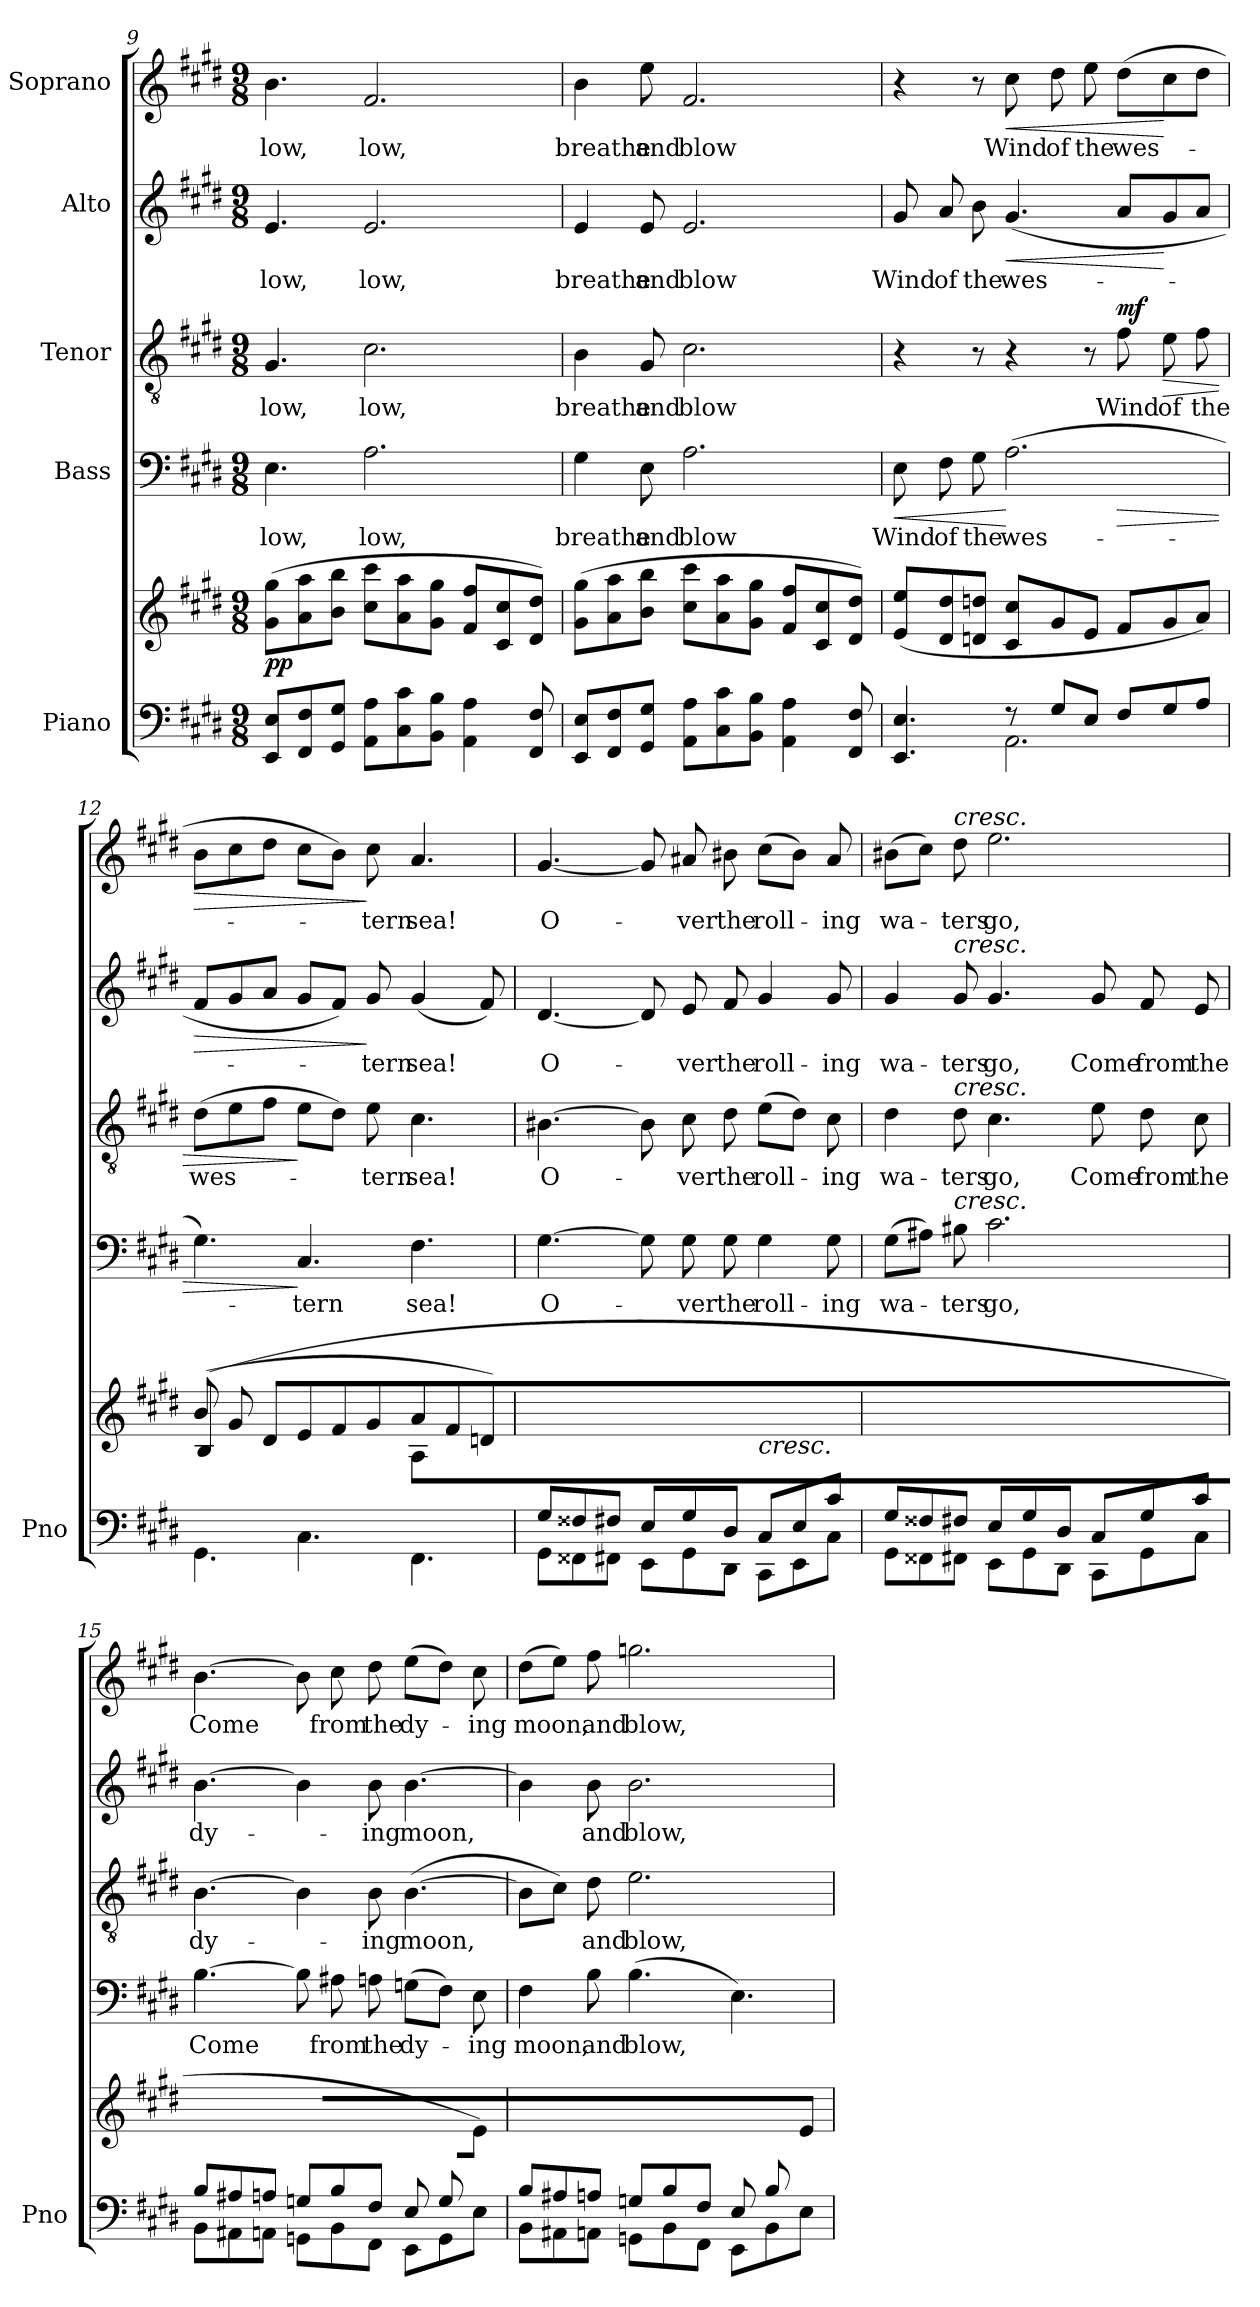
**kern	**kern	**dynam	**kern	**text	**dynam	**kern	**text	**dynam	**kern	**text	**dynam	**kern	**text	**dynam
*part5	*part5	*part5	*part4	*part4	*part4	*part3	*part3	*part3	*part2	*part2	*part2	*part1	*part1	*part1
*staff6	*staff5	*staff5/6	*staff4	*staff4	*staff4	*staff3	*staff3	*staff3	*staff2	*staff2	*staff2	*staff1	*staff1	*staff1
*I"Piano	*	*	*I"Bass	*	*	*I"Tenor	*	*	*I"Alto	*	*	*I"Soprano	*	*
*I'Pno	*	*	*	*	*	*	*	*	*	*	*	*	*	*
!!LO:PB:g=z
*clefF4	*clefG2	*	*clefF4	*	*	*clefGv2	*	*	*clefG2	*	*	*clefG2	*	*
*k[f#c#g#d#]	*k[f#c#g#d#]	*	*k[f#c#g#d#]	*	*	*k[f#c#g#d#]	*	*	*k[f#c#g#d#]	*	*	*k[f#c#g#d#]	*	*
*M9/8	*M9/8	*	*M9/8	*	*	*M9/8	*	*	*M9/8	*	*	*M9/8	*	*
=9	=9	=9	=9	=9	=9	=9	=9	=9	=9	=9	=9	=9	=9	=9
!	!	!LO:DY:b	!	!LO:LY:b	!	!	!LO:LY:b	!	!	!LO:LY:b	!	!	!LO:LY:b	!
8EE/ 8E/L	(8g#\ 8gg#\L	pp	4.E\	low,	.	4.G#/	low,	.	4.e/	low,	.	4.b\	low,	.
8FF#/ 8F#/	8a\ 8aa\	.	.	.	.	.	.	.	.	.	.	.	.	.
8GG#/ 8G#/J	8b\ 8bb\J	.	.	.	.	.	.	.	.	.	.	.	.	.
!	!	!	!	!LO:LY:b	!	!	!LO:LY:b	!	!	!LO:LY:b	!	!	!LO:LY:b	!
8AA\ 8A\L	8cc#\ 8ccc#\L	.	2.A\	low,	.	2.c#\	low,	.	2.e/	low,	.	2.f#/	low,	.
8C#\ 8c#\	8a\ 8aa\	.	.	.	.	.	.	.	.	.	.	.	.	.
8BB\ 8B\J	8g#\ 8gg#\J	.	.	.	.	.	.	.	.	.	.	.	.	.
4AA\ 4A\	8f#/ 8ff#/L	.	.	.	.	.	.	.	.	.	.	.	.	.
.	8c#/ 8cc#/	.	.	.	.	.	.	.	.	.	.	.	.	.
8FF#/ 8F#/	8d#/ 8dd#/J)	.	.	.	.	.	.	.	.	.	.	.	.	.
=10	=10	=10	=10	=10	=10	=10	=10	=10	=10	=10	=10	=10	=10	=10
!	!	!	!	!LO:LY:b	!	!	!LO:LY:b	!	!	!LO:LY:b	!	!	!LO:LY:b	!
8EE/ 8E/L	(8g#\ 8gg#\L	.	4G#\	breathe	.	4B\	breathe	.	4e/	breathe	.	4b\	breathe	.
8FF#/ 8F#/	8a\ 8aa\	.	.	.	.	.	.	.	.	.	.	.	.	.
!	!	!	!	!LO:LY:b	!	!	!LO:LY:b	!	!	!LO:LY:b	!	!	!LO:LY:b	!
8GG#/ 8G#/J	8b\ 8bb\J	.	8E\	and	.	8G#/	and	.	8e/	and	.	8ee\	and	.
!	!	!	!	!LO:LY:b	!	!	!LO:LY:b	!	!	!LO:LY:b	!	!	!LO:LY:b	!
8AA\ 8A\L	8cc#\ 8ccc#\L	.	2.A\	blow	.	2.c#\	blow	.	2.e/	blow	.	2.f#/	blow	.
8C#\ 8c#\	8a\ 8aa\	.	.	.	.	.	.	.	.	.	.	.	.	.
8BB\ 8B\J	8g#\ 8gg#\J	.	.	.	.	.	.	.	.	.	.	.	.	.
4AA\ 4A\	8f#/ 8ff#/L	.	.	.	.	.	.	.	.	.	.	.	.	.
.	8c#/ 8cc#/	.	.	.	.	.	.	.	.	.	.	.	.	.
8FF#/ 8F#/	8d#/ 8dd#/J)	.	.	.	.	.	.	.	.	.	.	.	.	.
=11	=11	=11	=11	=11	=11	=11	=11	=11	=11	=11	=11	=11	=11	=11
*^	*	*	*	*	*	*	*	*	*	*	*	*	*	*
!	!	!	!	!	!LO:LY:b	!LO:HP:b	!	!	!	!	!LO:LY:b	!	!	!	!
*	*	*	*	*^	*	*	*	*	*	*	*	*	*	*	*
4.EE/ 4.E/	4.ryy	(>8e/ 8ee/L	.	8E\	2.ryy	Wind	<	4r	.	.	8g#/	Wind	.	4r	.	.
!	!	!	!	!	!	!LO:LY:b	!	!	!	!	!	!LO:LY:b	!	!	!	!
.	.	8d#/ 8dd#/	.	8F#\	.	of	.	.	.	.	8a/	of	.	.	.	.
!	!	!	!	!	!	!LO:LY:b	!	!	!	!	!	!LO:LY:b	!	!	!	!
.	.	8dn/ 8ddn/J	.	8G#\	.	the	.	8r	.	.	8b\	the	.	8r	.	.
!	!	!	!	!	!	!LO:LY:b	!	!	!	!	!	!LO:LY:b	!LO:HP:b	!	!LO:LY:b	!LO:HP:b
8r	2.AA\	8c#/ 8cc#/L	.	(2.A\	.	wes-	[	4r	.	.	(<4.g#/	wes-	<	8cc#\	Wind	<
!	!	!	!	!	!	!	!	!	!	!	!	!	!	!	!LO:LY:b	!
8G#/L	.	8g#/	.	.	.	.	.	.	.	.	.	.	.	8dd#\	of	.
!	!	!	!	!	!	!	!	!	!	!	!	!	!	!	!LO:LY:b	!
8E/J	.	8e/J	.	.	.	.	.	8r	.	.	.	.	.	8ee\	the	.
!	!	!	!	!	!	!	!LO:HP:b	!	!LO:LY:b	!LO:DY:a	!	!	!	!	!LO:LY:b	!
8F#/L	.	8f#/L	.	.	4.ryy	.	>	8f#\	Wind	mf	8a/L	.	.	(8dd#\L	wes-	.
!	!	!	!	!	!	!	!	!	!LO:LY:b	!LO:HP:b	!	!	!	!	!	!
8G#/	.	8g#/	.	.	.	.	.	8e\	of	>	8g#/	.	[	8cc#\	.	[
!	!	!	!	!	!	!	!	!	!LO:LY:b	!	!	!	!	!	!	!
8A/J	.	8a/J)	.	.	.	.	.	8f#\	the	.	8a/J	.	.	8dd#\J	.	.
*	*	*	*	*v	*v	*	*	*	*	*	*	*	*	*	*	*
=12	=12	=12	=12	=12	=12	=12	=12	=12	=12	=12	=12	=12	=12	=12	=12
*	*	*^	*	*	*	*	*	*	*	*	*	*	*	*	*
!	!	!	!	!	!	!	!	!	!LO:LY:b	!	!	!	!LO:HP:b	!	!	!LO:HP:b
8ryy	4.GG#\	(>8b/L	(8B\L	.	4.G#\)	.	.	(8d#\L	wes-	.	8f#/L	.	>	8b\L	.	>
8G#/	.	8g#/	8ryy	.	.	.	.	8e\	.	.	8g#/	.	.	8cc#\	.	.
*	*	*v	*v	*	*	*	*	*	*	*	*	*	*	*	*	*
8D#/J	.	8d#/J	.	.	.	.	8f#\J	.	.	8a/J	.	.	8dd#\J	.	.
!	!	!	!	!	!LO:LY:b	!	!	!	!	!	!	!	!	!	!
8E/L	4.C#\	8e/L	.	4.C#/	-tern	]	8e\L	.	]	8g#/L	.	.	8cc#\L	.	.
8F#/	.	8f#/	.	.	.	.	8d#\J)	.	.	8f#/J)	.	.	8b\J)	.	.
!	!	!	!	!	!	!	!	!LO:LY:b	!	!	!LO:LY:b	!	!	!LO:LY:b	!
8G#/J	.	8g#/J	.	.	.	.	8e\	-tern	.	8g#/	-tern	]	8cc#\	-tern	]
*	*	*^	*	*	*	*	*	*	*	*	*	*	*	*	*
!	!	!	!	!	!	!LO:LY:b	!	!	!LO:LY:b	!	!	!LO:LY:b	!	!	!LO:LY:b	!
8ryy	4.FF#\	8a/L	8A\L	.	4.F#\	sea!	.	4.c#\	sea!	.	(4g#/	sea!	.	4.a/	sea!	.
8F#/	.	8f#/	4ryy	.	.	.	.	.	.	.	.	.	.	.	.	.
8Dn/J)	.	8dn/J)	.	.	.	.	.	.	.	.	8f#/)	.	.	.	.	.
*	*	*v	*v	*	*	*	*	*	*	*	*	*	*	*	*	*
!!LO:LB:g=z
=13	=13	=13	=13	=13	=13	=13	=13	=13	=13	=13	=13	=13	=13	=13	=13
!	!	!	!	!	!LO:LY:b	!	!	!LO:LY:b	!	!	!LO:LY:b	!	!	!LO:LY:b	!
8G#/L	8GG#\L	2.ryy	.	[4.G#\	O-	.	[4.B#X\	O-	.	[4.d#/	O-	.	[4.g#/	O-	.
8F##X/	8FF##X\	.	.	.	.	.	.	.	.	.	.	.	.	.	.
8F#X/J	8FF#X\J	.	.	.	.	.	.	.	.	.	.	.	.	.	.
8E/L	8EE\L	.	.	8G#\]	.	.	8B#\]	.	.	8d#/]	.	.	8g#/]	.	.
!	!	!	!	!	!LO:LY:b	!	!	!LO:LY:b	!	!	!LO:LY:b	!	!	!LO:LY:b	!
8G#/	8GG#\	.	.	8G#\	-ver	.	8c#\	-ver	.	8e/	-ver	.	8a#X/	-ver	.
!	!	!	!	!	!LO:LY:b	!	!	!LO:LY:b	!	!	!LO:LY:b	!	!	!LO:LY:b	!
8D#/J	8DD#\J	.	.	8G#\	the	.	8d#\	the	.	8f#/	the	.	8b#X\	the	.
!	!	!LO:TX:b:i:t=cresc.	!	!	!	!	!	!	!	!	!	!	!	!	!
!	!	!	!	!	!LO:LY:b	!	!	!LO:LY:b	!	!	!LO:LY:b	!	!	!LO:LY:b	!
8C#/L	8CC#\L	4.ryy	.	4G#\	roll-	.	(8e\L	roll-	.	4g#/	roll-	.	(8cc#\L	roll-	.
8E/	8EE\	.	.	.	.	.	8d#\J)	.	.	.	.	.	8b#\J)	.	.
!	!	!	!	!	!LO:LY:b	!	!	!LO:LY:b	!	!	!LO:LY:b	!	!	!LO:LY:b	!
8c#/J	8C#\J	.	.	8G#\	-ing	.	8c#\	-ing	.	8g#/	-ing	.	8a#/	-ing	.
=14	=14	=14	=14	=14	=14	=14	=14	=14	=14	=14	=14	=14	=14	=14	=14
!	!	!	!	!	!LO:LY:b	!	!	!LO:LY:b	!	!	!LO:LY:b	!	!	!LO:LY:b	!
8G#/L	8GG#\L	1ryy	.	(8G#\L	wa-	.	4d#\	wa-	.	4g#/	wa-	.	(8b#X\L	wa-	.
8F##X/	8FF##X\	.	.	8A#X\J)	.	.	.	.	.	.	.	.	8cc#\J)	.	.
!	!	!	!	!	!	!	!	!	!	!	!	!	!LO:TX:a:i:t=cresc.	!	!
!	!	!	!	!	!	!	!	!	!	!LO:TX:a:i:t=cresc.	!	!	!	!	!
!	!	!	!	!	!	!	!LO:TX:a:i:t=cresc.	!	!	!	!	!	!	!	!
!	!	!	!	!LO:TX:a:i:t=cresc.	!	!	!	!	!	!	!	!	!	!	!
!	!	!	!	!	!LO:LY:b	!	!	!LO:LY:b	!	!	!LO:LY:b	!	!	!LO:LY:b	!
8F#X/J	8FF#X\J	.	.	8B#X\	-ters	.	8d#\	-ters	.	8g#/	-ters	.	8dd#\	-ters	.
!	!	!	!	!	!LO:LY:b	!	!	!LO:LY:b	!	!	!LO:LY:b	!	!	!LO:LY:b	!
8E/L	8EE\L	.	.	2.c#\	go,	.	4.c#\	go,	.	4.g#/	go,	.	2.ee\	go,	.
8G#/	8GG#\	.	.	.	.	.	.	.	.	.	.	.	.	.	.
8D#/J	8DD#\J	.	.	.	.	.	.	.	.	.	.	.	.	.	.
!	!	!	!	!	!	!	!	!LO:LY:b	!	!	!LO:LY:b	!	!	!	!
8C#/L	8CC#\L	.	.	.	.	.	8e\	Come	.	8g#/	Come	.	.	.	.
!	!	!	!	!	!	!	!	!LO:LY:b	!	!	!LO:LY:b	!	!	!	!
8G#/	8GG#\	.	.	.	.	.	8d#\	from	.	8f#/	from	.	.	.	.
!	!	!	!	!	!	!	!	!LO:LY:b	!	!	!LO:LY:b	!	!	!	!
8c#/J	8C#\J	8ryy	.	.	.	.	8c#\	the	.	8e/	the	.	.	.	.
=15	=15	=15	=15	=15	=15	=15	=15	=15	=15	=15	=15	=15	=15	=15	=15
!	!	!	!	!	!LO:LY:b	!	!	!LO:LY:b	!	!	!LO:LY:b	!	!	!LO:LY:b	!
(>8B/L	8BB\L	1ryy	.	[4.B\	Come	.	[4.B\	dy-	.	[4.b\	dy-	.	[4.b\	Come	.
8A#X/	8AA#X\	.	.	.	.	.	.	.	.	.	.	.	.	.	.
8An/J	8AAn\J	.	.	.	.	.	.	.	.	.	.	.	.	.	.
8Gn/L	8GGn\L	.	.	8B\]	.	.	4B\]	.	.	4b\]	.	.	8b\]	.	.
!	!	!	!	!	!LO:LY:b	!	!	!	!	!	!	!	!	!LO:LY:b	!
8B/	8BB\	.	.	8A#X\	from	.	.	.	.	.	.	.	8cc#\	from	.
!	!	!	!	!	!LO:LY:b	!	!	!LO:LY:b	!	!	!LO:LY:b	!	!	!LO:LY:b	!
8F#/J	8FF#\J	.	.	8An\	the	.	8B\	-ing	.	8b\	-ing	.	8dd#\	the	.
!	!	!	!	!	!LO:LY:b	!	!	!LO:LY:b	!	!	!LO:LY:b	!	!	!LO:LY:b	!
8E/L	8EE\L	.	.	(8Gn\L	dy-	.	([4.B\	moon,	.	[4.b\	moon,	.	(8ee\L	dy-	.
8G/	8GG\	.	.	8F#\J)	.	.	.	.	.	.	.	.	8dd#\J)	.	.
!	!	!	!	!	!LO:LY:b	!	!	!	!	!	!	!	!	!LO:LY:b	!
8ryy	8E\J	8e\J)	.	8E\	-ing	.	.	.	.	.	.	.	8cc#\	-ing	.
=16	=16	=16	=16	=16	=16	=16	=16	=16	=16	=16	=16	=16	=16	=16	=16
!	!	!	!	!	!LO:LY:b	!	!	!	!	!	!	!	!	!LO:LY:b	!
(>8B/L	8BB\L	1ryy	.	4F#\	moon,	.	8B\L]	.	.	4b\]	.	.	(8dd#\L	moon,	.
8A#X/	8AA#X\	.	.	.	.	.	8c#\J)	.	.	.	.	.	8ee\J)	.	.
!	!	!	!	!	!LO:LY:b	!	!	!LO:LY:b	!	!	!LO:LY:b	!	!	!LO:LY:b	!
8An/J	8AAn\J	.	.	8B\	and	.	8d#\	and	.	8b\	and	.	8ff#\	and	.
!	!	!	!	!	!LO:LY:b	!	!	!LO:LY:b	!	!	!LO:LY:b	!	!	!LO:LY:b	!
8Gn/L	8GGn\L	.	.	(4.B\	blow,	.	2.e\	blow,	.	2.b\	blow,	.	2.ggn\	blow,	.
8B/	8BB\	.	.	.	.	.	.	.	.	.	.	.	.	.	.
8F#/J	8FF#\J	.	.	.	.	.	.	.	.	.	.	.	.	.	.
8E/L	8EE\L	.	.	4.E\)	.	.	.	.	.	.	.	.	.	.	.
8B/	8BB\	.	.	.	.	.	.	.	.	.	.	.	.	.	.
8ryy	8E\J	8e\J)	.	.	.	.	.	.	.	.	.	.	.	.	.
*v	*v	*	*	*	*	*	*	*	*	*	*	*	*	*	*
=	=	=	=	=	=	=	=	=	=	=	=	=	=	=
*-	*-	*-	*-	*-	*-	*-	*-	*-	*-	*-	*-	*-	*-	*-
